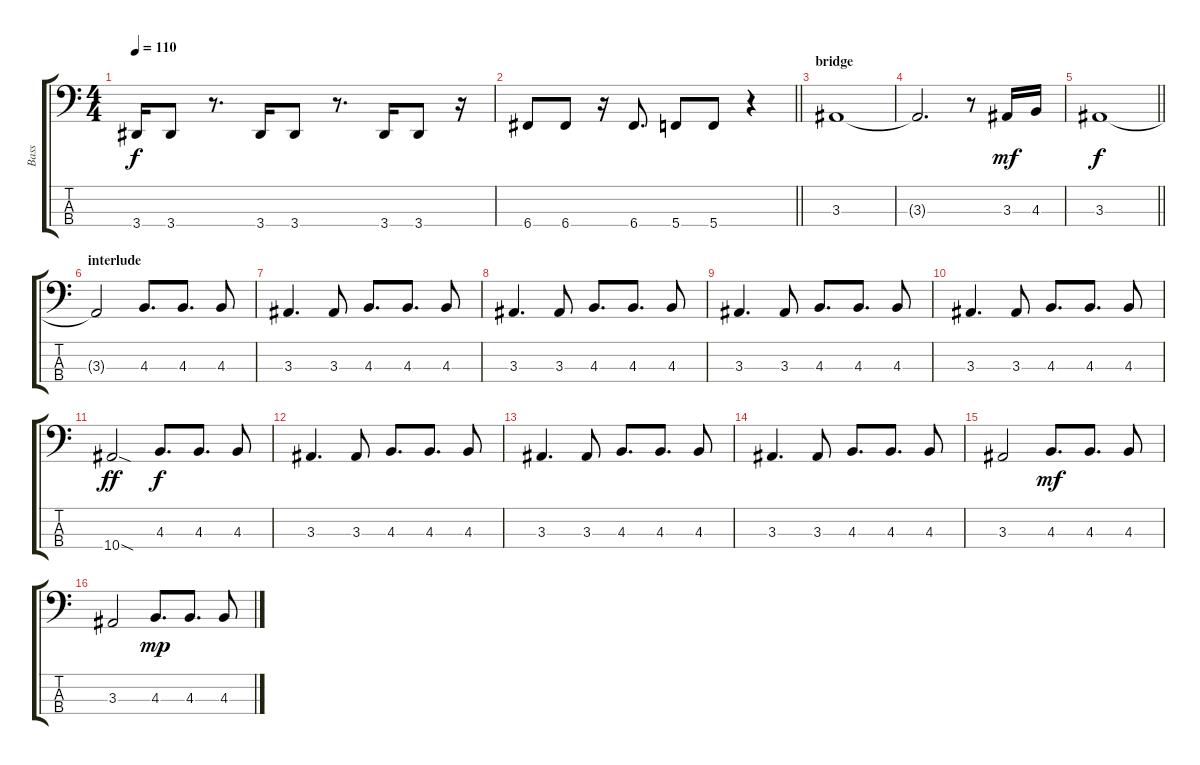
\track ("Bass" "Bass") {instrument electricbassfinger}
\staff {score tabs}
\tuning (F2 C2 G1 C1) {hide}
\ts (4 4)
\tempo 110
\clef f4
\ks c
3.4.16{dy f} 3.4.8 r.8{d} 3.4.16 3.4.8 r.8{d} 3.4.16 3.4.8 r.16 |
\barLineRight lightlight
6.4.8 6.4.8 r.16 6.4.8{d} 5.4.8 5.4.8 r.4 |
\section ("" "bridge")
3.3.1 |
3.3{t}.2{d} r.8 3.3.16{dy mf} 4.3.16 |
\barLineRight lightlight
3.3.1{dy f} |
\section ("" "interlude")
3.3{t}.2 4.3.8{d} 4.3.8{d} 4.3.8 |
3.3.4{d} 3.3.8 4.3.8{d} 4.3.8{d} 4.3.8 |
3.3.4{d} 3.3.8 4.3.8{d} 4.3.8{d} 4.3.8 |
3.3.4{d} 3.3.8 4.3.8{d} 4.3.8{d} 4.3.8 |
3.3.4{d} 3.3.8 4.3.8{d} 4.3.8{d} 4.3.8 |
10.4{sod}.2{dy ff} 4.3.8{d dy f} 4.3.8{d} 4.3.8 |
3.3.4{d} 3.3.8 4.3.8{d} 4.3.8{d} 4.3.8 |
3.3.4{d} 3.3.8 4.3.8{d} 4.3.8{d} 4.3.8 |
3.3.4{d} 3.3.8 4.3.8{d} 4.3.8{d} 4.3.8 |
3.3.2 4.3.8{d dy mf} 4.3.8{d} 4.3.8 |
3.3.2 4.3.8{d dy mp} 4.3.8{d} 4.3.8
